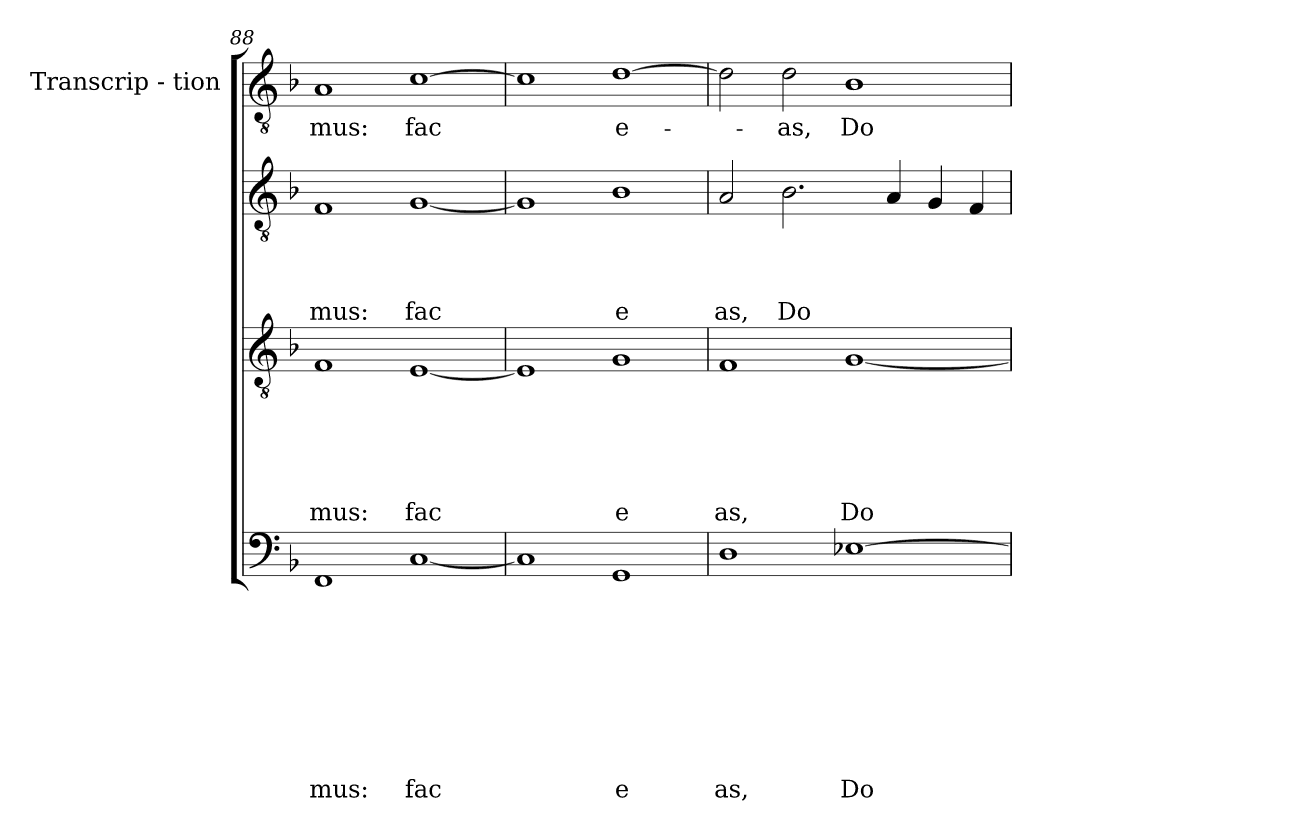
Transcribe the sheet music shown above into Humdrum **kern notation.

**kern	**text	**text	**text	**text	**text	**text	**text	**text	**text	**kern	**text	**text	**text	**text	**text	**text	**kern	**text	**text	**text	**text	**kern	**text
*part4	*part4	*part4	*part4	*part4	*part4	*part4	*part4	*part4	*part4	*part3	*part3	*part3	*part3	*part3	*part3	*part3	*part2	*part2	*part2	*part2	*part2	*part1	*part1
*staff4	*staff4	*staff4	*staff4	*staff4	*staff4	*staff4	*staff4	*staff4	*staff4	*staff3	*staff3	*staff3	*staff3	*staff3	*staff3	*staff3	*staff2	*staff2	*staff2	*staff2	*staff2	*staff1	*staff1
*	*	*	*	*	*	*	*	*	*	*	*	*	*	*	*	*	*	*	*	*	*	*I"Transcrip - tion	*
*	*	*	*	*	*	*	*	*	*	*	*	*	*	*	*	*	*	*	*	*	*	*I'Transcrip - tion	*
*clefF4	*	*	*	*	*	*	*	*	*	*clefGv2	*	*	*	*	*	*	*clefGv2	*	*	*	*	*clefGv2	*
*k[b-]	*	*	*	*	*	*	*	*	*	*k[b-]	*	*	*	*	*	*	*k[b-]	*	*	*	*	*k[b-]	*
*F:	*	*	*	*	*	*	*	*	*	*F:	*	*	*	*	*	*	*F:	*	*	*	*	*F:	*
=88	=88	=88	=88	=88	=88	=88	=88	=88	=88	=88	=88	=88	=88	=88	=88	=88	=88	=88	=88	=88	=88	=88	=88
!	!	!	!	!	!	!	!	!	!LO:LY:b	!	!	!	!	!	!	!LO:LY:b	!	!	!	!	!LO:LY:b	!	!LO:LY:b
1FF	.	.	.	.	.	.	.	.	mus:	1F	.	.	.	.	.	mus:	1F	.	.	.	mus:	1A	-mus:
!	!	!	!	!	!	!	!	!	!LO:LY:b	!	!	!	!	!	!	!LO:LY:b	!	!	!	!	!LO:LY:b	!	!LO:LY:b
[<1C	.	.	.	.	.	.	.	.	fac	[<1E	.	.	.	.	.	fac	[<1G	.	.	.	fac	[>1c	fac
=89	=89	=89	=89	=89	=89	=89	=89	=89	=89	=89	=89	=89	=89	=89	=89	=89	=89	=89	=89	=89	=89	=89	=89
1C]	.	.	.	.	.	.	.	.	.	1E]	.	.	.	.	.	.	1G]	.	.	.	.	1c]	.
!	!	!	!	!	!	!	!	!	!LO:LY:b	!	!	!	!	!	!	!LO:LY:b	!	!	!	!	!LO:LY:b	!	!LO:LY:b:rj
1GG	.	.	.	.	.	.	.	.	e	1G	.	.	.	.	.	e	1B-	.	.	.	e	[>1d	e-
=90	=90	=90	=90	=90	=90	=90	=90	=90	=90	=90	=90	=90	=90	=90	=90	=90	=90	=90	=90	=90	=90	=90	=90
!	!	!	!	!	!	!	!	!	!LO:LY:b	!	!	!	!	!	!	!LO:LY:b	!	!	!	!	!LO:LY:b	!	!
1D	.	.	.	.	.	.	.	.	as,	1F	.	.	.	.	.	as,	2A/	.	.	.	as,	2d\]	.
!	!	!	!	!	!	!	!	!	!	!	!	!	!	!	!	!	!	!	!	!	!LO:LY:b	!	!LO:LY:b
.	.	.	.	.	.	.	.	.	.	.	.	.	.	.	.	.	2.B-\	.	.	.	Do	2d\	-as,
!	!	!	!	!	!	!	!	!	!LO:LY:b	!	!	!	!	!	!	!LO:LY:b	!	!	!	!	!	!	!LO:LY:b
[>1E-X	.	.	.	.	.	.	.	.	Do	[<1G	.	.	.	.	.	Do	.	.	.	.	.	1B-	Do-
.	.	.	.	.	.	.	.	.	.	.	.	.	.	.	.	.	4A/	.	.	.	.	.	.
.	.	.	.	.	.	.	.	.	.	.	.	.	.	.	.	.	4G/	.	.	.	.	.	.
.	.	.	.	.	.	.	.	.	.	.	.	.	.	.	.	.	4F/	.	.	.	.	.	.
=	=	=	=	=	=	=	=	=	=	=	=	=	=	=	=	=	=	=	=	=	=	=	=
*-	*-	*-	*-	*-	*-	*-	*-	*-	*-	*-	*-	*-	*-	*-	*-	*-	*-	*-	*-	*-	*-	*-	*-
